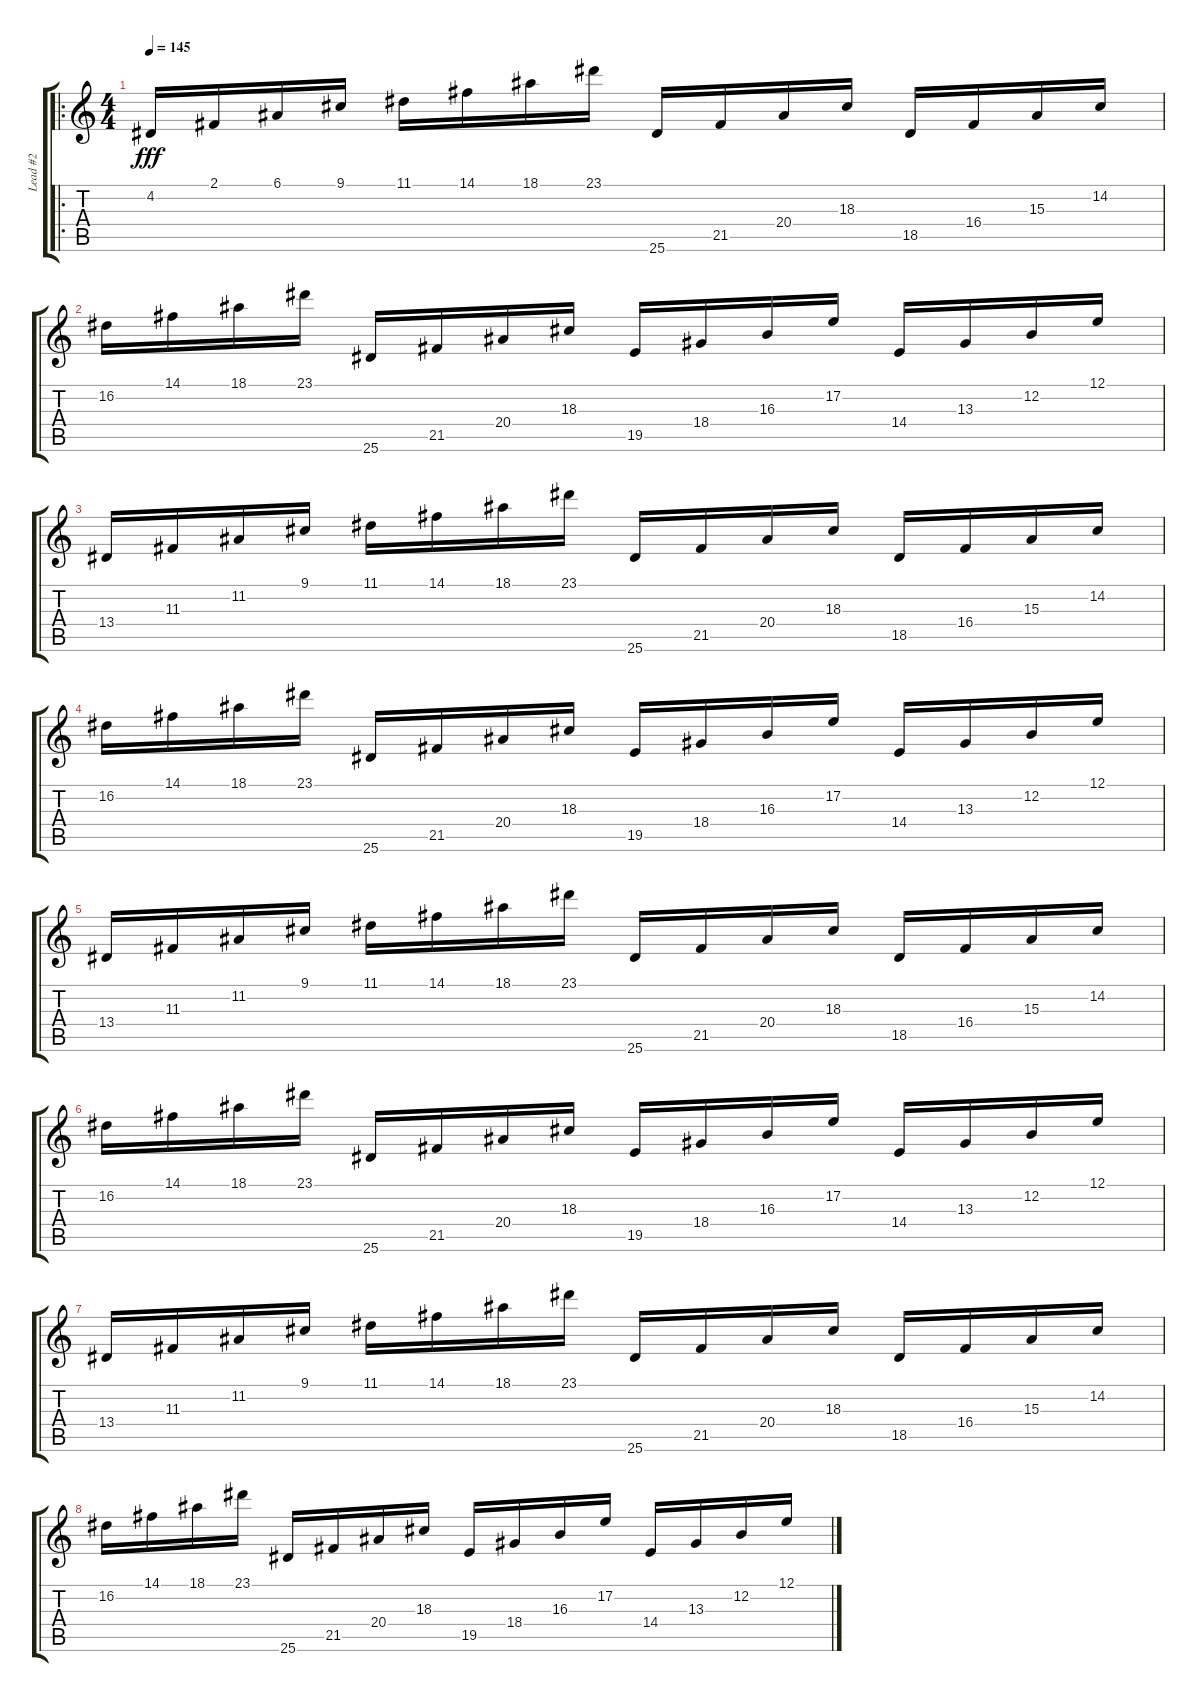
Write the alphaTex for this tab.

\track ("Lead #2" "Lead #2") {instrument lead2sawtooth}
\staff {score tabs}
\tuning (E4 B3 G3 D3 A2 D2) {hide}
\ro
\ts (4 4)
\tempo 145
\clef g2
\ks c
4.2.16{dy fff} 2.1.16 6.1.16 9.1.16 11.1.16 14.1.16 18.1.16 23.1.16 25.6.16 21.5.16 20.4.16 18.3.16 18.5.16 16.4.16 15.3.16 14.2.16 |
16.2.16 14.1.16 18.1.16 23.1.16 25.6.16 21.5.16 20.4.16 18.3.16 19.5.16 18.4.16 16.3.16 17.2.16 14.4.16 13.3.16 12.2.16 12.1.16 |
13.4.16 11.3.16 11.2.16 9.1.16 11.1.16 14.1.16 18.1.16 23.1.16 25.6.16 21.5.16 20.4.16 18.3.16 18.5.16 16.4.16 15.3.16 14.2.16 |
16.2.16 14.1.16 18.1.16 23.1.16 25.6.16 21.5.16 20.4.16 18.3.16 19.5.16 18.4.16 16.3.16 17.2.16 14.4.16 13.3.16 12.2.16 12.1.16 |
13.4.16 11.3.16 11.2.16 9.1.16 11.1.16 14.1.16 18.1.16 23.1.16 25.6.16 21.5.16 20.4.16 18.3.16 18.5.16 16.4.16 15.3.16 14.2.16 |
16.2.16 14.1.16 18.1.16 23.1.16 25.6.16 21.5.16 20.4.16 18.3.16 19.5.16 18.4.16 16.3.16 17.2.16 14.4.16 13.3.16 12.2.16 12.1.16 |
13.4.16 11.3.16 11.2.16 9.1.16 11.1.16 14.1.16 18.1.16 23.1.16 25.6.16 21.5.16 20.4.16 18.3.16 18.5.16 16.4.16 15.3.16 14.2.16 |
16.2.16 14.1.16 18.1.16 23.1.16 25.6.16 21.5.16 20.4.16 18.3.16 19.5.16 18.4.16 16.3.16 17.2.16 14.4.16 13.3.16 12.2.16 12.1.16
